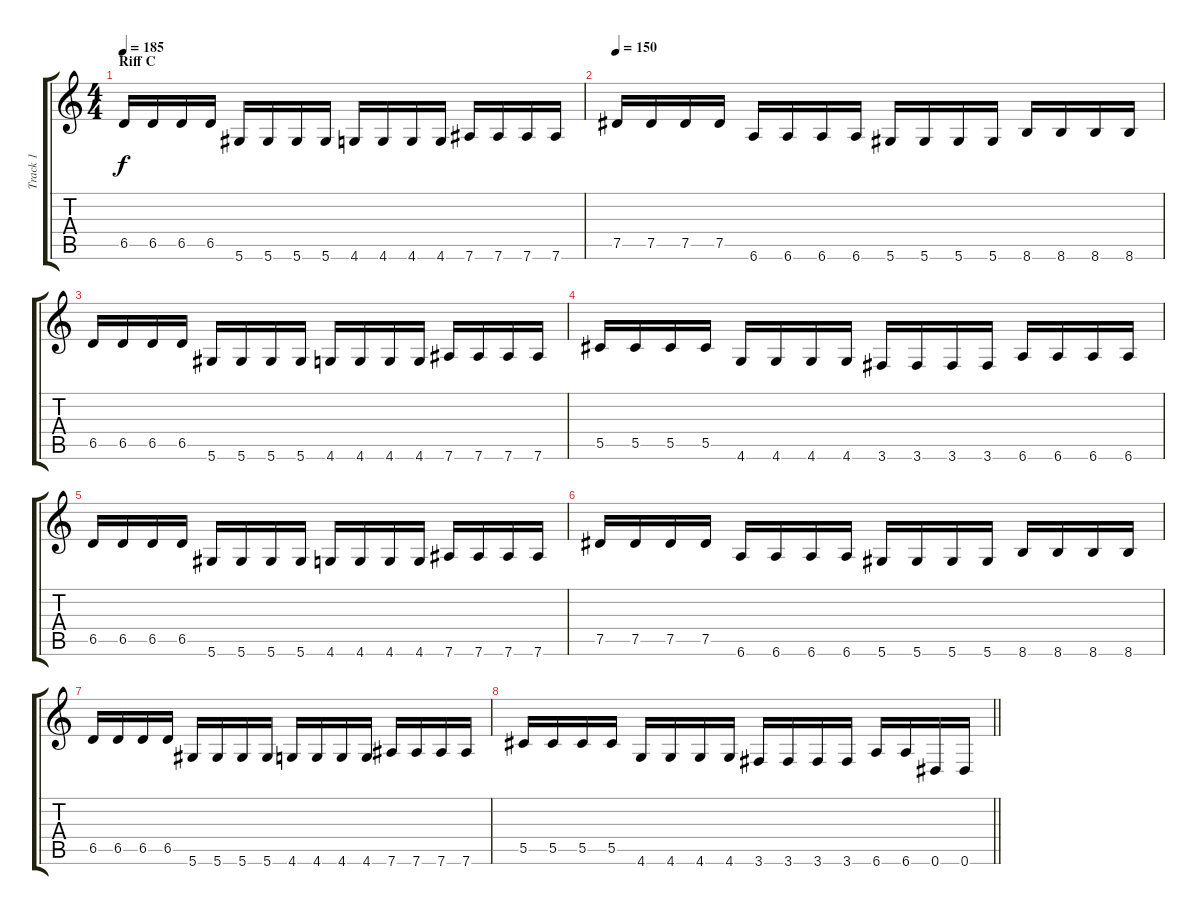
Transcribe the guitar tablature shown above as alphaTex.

\track ("Track 1" "Track 1") {instrument distortionguitar}
\staff {score tabs}
\tuning (Eb4 Bb3 Gb3 Db3 Ab2 Eb2) {hide}
\ts (4 4)
\section ("" "Riff C")
\tempo 185
\clef g2
\ks c
6.5.16{dy f} 6.5.16 6.5.16 6.5.16 5.6.16 5.6.16 5.6.16 5.6.16 4.6.16 4.6.16 4.6.16 4.6.16 7.6.16 7.6.16 7.6.16 7.6.16 |
\tempo 150
7.5.16 7.5.16 7.5.16 7.5.16 6.6.16 6.6.16 6.6.16 6.6.16 5.6.16 5.6.16 5.6.16 5.6.16 8.6.16 8.6.16 8.6.16 8.6.16 |
6.5.16 6.5.16 6.5.16 6.5.16 5.6.16 5.6.16 5.6.16 5.6.16 4.6.16 4.6.16 4.6.16 4.6.16 7.6.16 7.6.16 7.6.16 7.6.16 |
5.5.16 5.5.16 5.5.16 5.5.16 4.6.16 4.6.16 4.6.16 4.6.16 3.6.16 3.6.16 3.6.16 3.6.16 6.6.16 6.6.16 6.6.16 6.6.16 |
6.5.16 6.5.16 6.5.16 6.5.16 5.6.16 5.6.16 5.6.16 5.6.16 4.6.16 4.6.16 4.6.16 4.6.16 7.6.16 7.6.16 7.6.16 7.6.16 |
7.5.16 7.5.16 7.5.16 7.5.16 6.6.16 6.6.16 6.6.16 6.6.16 5.6.16 5.6.16 5.6.16 5.6.16 8.6.16 8.6.16 8.6.16 8.6.16 |
6.5.16 6.5.16 6.5.16 6.5.16 5.6.16 5.6.16 5.6.16 5.6.16 4.6.16 4.6.16 4.6.16 4.6.16 7.6.16 7.6.16 7.6.16 7.6.16 |
\barLineRight lightlight
5.5.16 5.5.16 5.5.16 5.5.16 4.6.16 4.6.16 4.6.16 4.6.16 3.6.16 3.6.16 3.6.16 3.6.16 6.6.16 6.6.16 0.6.16 0.6.16
